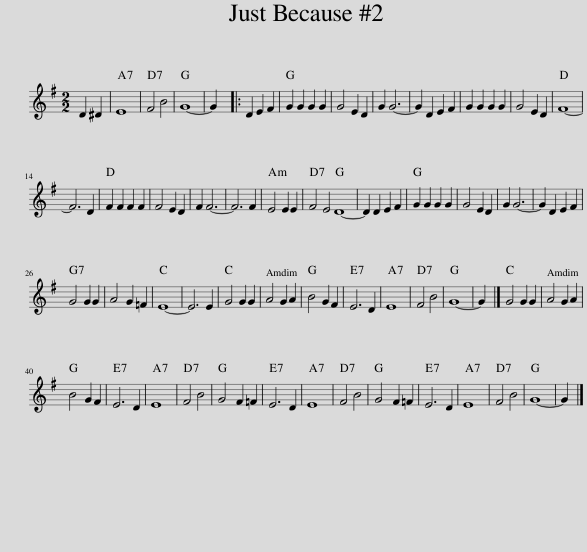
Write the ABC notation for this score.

X:1
L:1/8
M:2/2
I:linebreak $
K:G
V:1 treble
V:1
 D2 ^D2 | E8 | F4 B4 | G8- | G2 |: %5
 D2 E2 F2 | G2 G2 G2 G2 | G4 E2 D2 | G2 G6- | G2 D2 E2 F2 | %10
 G2 G2 G2 G2 | G4 E2 D2 | F8- |$ F6 D2 | F2 F2 F2 F2 | %15
 F4 E2 D2 | F2 F6- | F6 F2 | E4 E2 E2 | F4 E4 D8- | %20
 D2 D2 E2 F2 | G2 G2 G2 G2 | G4 E2 D2 | G2 G6- | G2 D2 E2 F2 |$ %25
 G4 G2 G2 | A4 G2 =F2 | E8- | E6 E2 | G4 G2 G2 | %30
 A4 G2 A2 | B4 G2 F2 | E6 D2 | E8 | F4 B4 | %35
 G8- | G2 |] G4 G2 G2 | A4 G2 A2 |$ B4 G2 F2 | %40
 E6 D2 | E8 | F4 B4 | G4 F2 =F2 | E6 D2 | %45
 E8 | F4 B4 | G4 F2 =F2 | E6 D2 | E8 | %50
 F4 B4 | G8- | G2 |] %53
